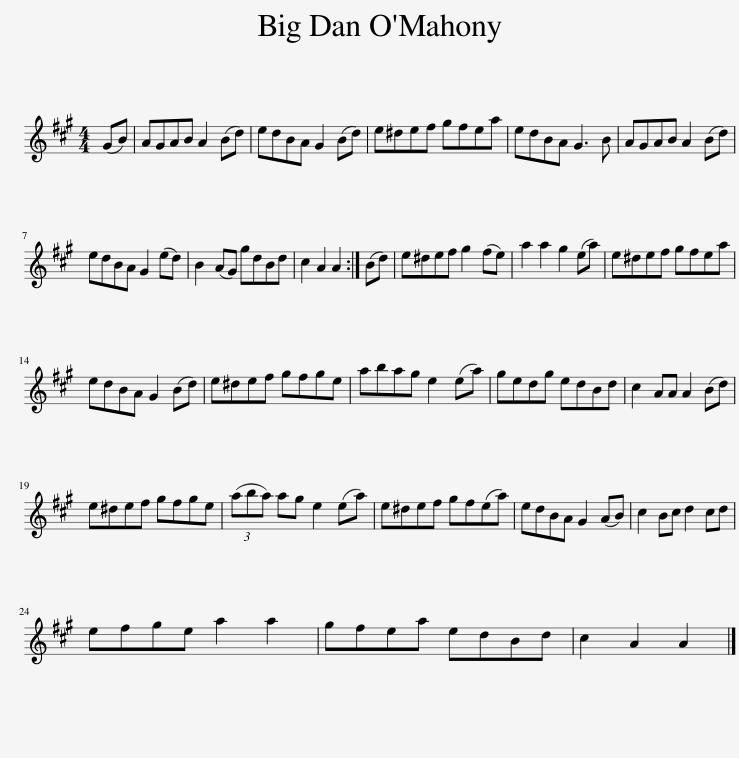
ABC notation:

X:1
L:1/8
M:4/4
I:linebreak $
K:A
V:1 treble
V:1
 (GB) | AGAB A2 (Bd) | edBA G2 (Bd) | e^def gfea | edBA G3 B | %5
 AGAB A2 (Bd) |$ edBA G2 (ed) | B2 (AG) gdBd | c2 A2 A2 :| (Bd) | %10
 e^def g2 (fe) | a2 a2 g2 (ea) | e^def gfea |$ edBA G2 (Bd) | e^def gfge | %15
 abag e2 (ea) | gedg edBd | c2 AA A2 (Bd) |$ e^def gfge | (3(aba) ag e2 (ea) | %20
 e^def gf(ea) | edBA G2 (AB) | c2 Bc d2 cd |$ efge a2 a2 | gfea edBd | %25
 c2 A2 A2 |] %26
